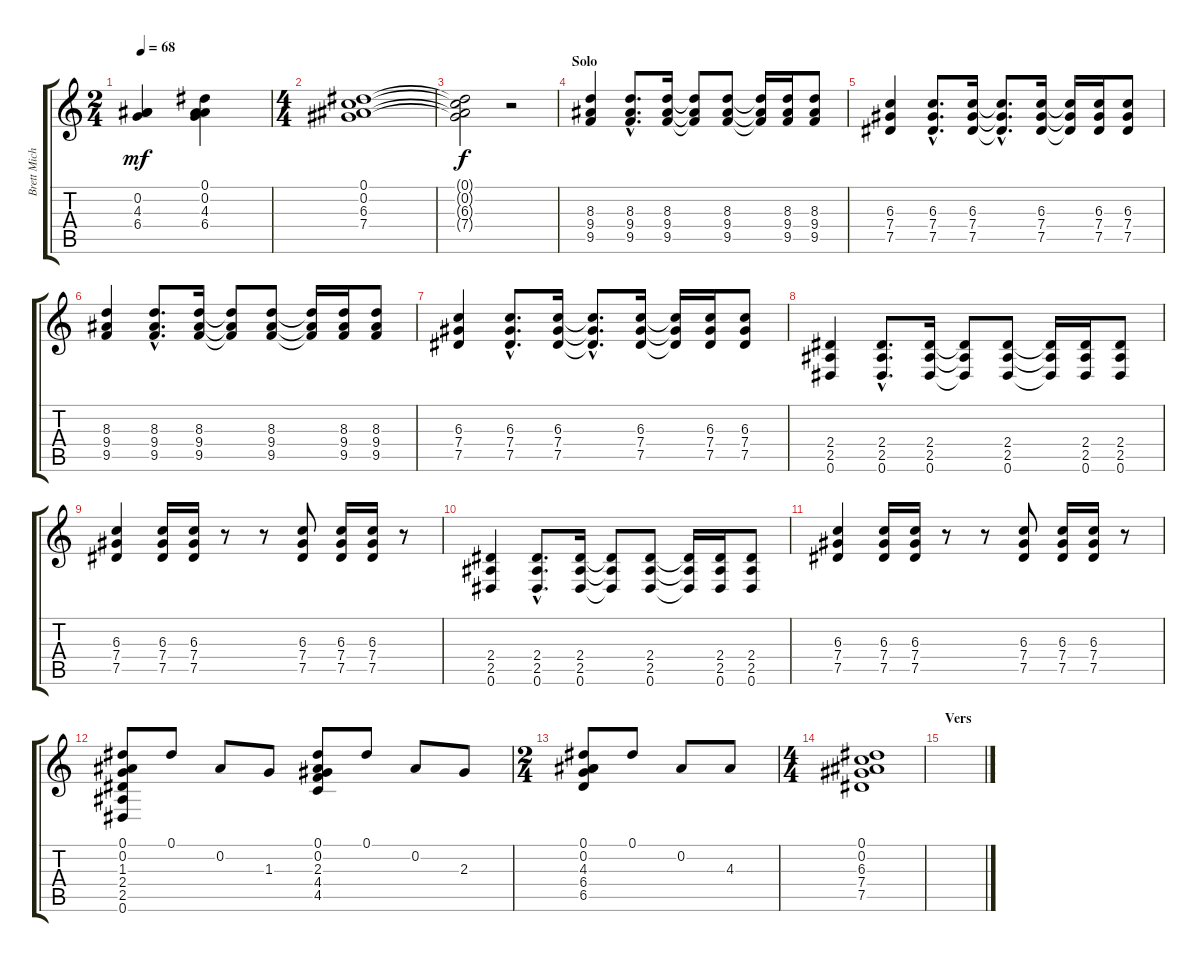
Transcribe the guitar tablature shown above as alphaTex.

\track ("Brett Michaels - Rhythm Guitar" "Brett Mich") {instrument acousticguitarsteel}
\staff {score tabs}
\tuning (Eb4 Bb3 Gb3 Db3 Ab2 Eb2) {hide}
\ts (2 4)
\tempo 68
\clef g2
\ks c
(0.2 4.3 6.4).4{dy mf} (0.1 0.2 4.3 6.4).4 |
\ts (4 4)
(0.1 0.2 6.3 7.4).1 |
(0.1{t} 0.2{t} 6.3{t} 7.4{t}).2{dy f} r.2 |
\section ("" "Solo")
(8.3 9.4 9.5).4 (8.3{hac} 9.4{hac} 9.5{hac}).8{d} (8.3 9.4 9.5).16 (8.3{t} 9.4{t} 9.5{t}).8 (8.3 9.4 9.5).8 (8.3{t} 9.4{t} 9.5{t}).16 (8.3 9.4 9.5).16 (8.3 9.4 9.5).8 |
(6.3 7.4 7.5).4 (6.3{hac} 7.4{hac} 7.5{hac}).8{d} (6.3 7.4 7.5).16 (6.3{hac t} 7.4{hac t} 7.5{hac t}).8{d} (6.3 7.4 7.5).16 (6.3{t} 7.4{t} 7.5{t}).16 (6.3 7.4 7.5).16 (6.3 7.4 7.5).8 |
(8.3 9.4 9.5).4 (8.3{hac} 9.4{hac} 9.5{hac}).8{d} (8.3 9.4 9.5).16 (8.3{t} 9.4{t} 9.5{t}).8 (8.3 9.4 9.5).8 (8.3{t} 9.4{t} 9.5{t}).16 (8.3 9.4 9.5).16 (8.3 9.4 9.5).8 |
(6.3 7.4 7.5).4 (6.3{hac} 7.4{hac} 7.5{hac}).8{d} (6.3 7.4 7.5).16 (6.3{hac t} 7.4{hac t} 7.5{hac t}).8{d} (6.3 7.4 7.5).16 (6.3{t} 7.4{t} 7.5{t}).16 (6.3 7.4 7.5).16 (6.3 7.4 7.5).8 |
(2.4 2.5 0.6).4 (2.4{hac} 2.5{hac} 0.6{hac}).8{d} (2.4 2.5 0.6).16 (2.4{t} 2.5{t} 0.6{t}).8 (2.4 2.5 0.6).8 (2.4{t} 2.5{t} 0.6{t}).16 (2.4 2.5 0.6).16 (2.4 2.5 0.6).8 |
(6.3 7.4 7.5).4 (6.3 7.4 7.5).16 (6.3 7.4 7.5).16 r.8 r.8 (6.3 7.4 7.5).8 (6.3 7.4 7.5).16 (6.3 7.4 7.5).16 r.8 |
(2.4 2.5 0.6).4 (2.4{hac} 2.5{hac} 0.6{hac}).8{d} (2.4 2.5 0.6).16 (2.4{t} 2.5{t} 0.6{t}).8 (2.4 2.5 0.6).8 (2.4{t} 2.5{t} 0.6{t}).16 (2.4 2.5 0.6).16 (2.4 2.5 0.6).8 |
(6.3 7.4 7.5).4 (6.3 7.4 7.5).16 (6.3 7.4 7.5).16 r.8 r.8 (6.3 7.4 7.5).8 (6.3 7.4 7.5).16 (6.3 7.4 7.5).16 r.8 |
(0.1 0.2 1.3 2.4 2.5 0.6).8 0.1.8 0.2.8 1.3.8 (0.1 0.2 2.3 4.4 4.5).8 0.1.8 0.2.8 2.3.8 |
\ts (2 4)
(0.1 0.2 4.3 6.4 6.5).8 0.1.8 0.2.8 4.3.8 |
\ts (4 4)
(0.1 0.2 6.3 7.4 7.5).1 |
\section ("" "Vers")
